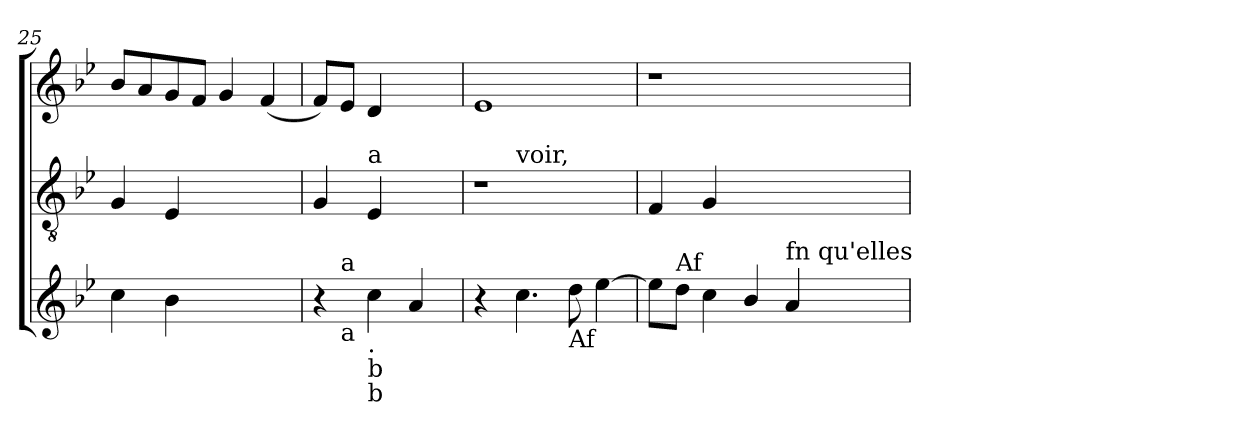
**kern	**kern	**kern
*part3	*part2	*part1
*staff3	*staff2	*staff1
*clefG2	*clefGv2	*clefG2
*ITrd1c2	*	*
*k[b-e-a-d-]	*k[b-e-]	*k[b-e-]
*A-:	*B-:	*B-:
=25	=25	=25
4b-\	4G/	8b-/L
.	.	8a/
4a-\	4E-/	8g/
.	.	8f/J
2ryy	2ryy	4g/
.	.	(<4f/
!!LO:LB:g=z
=26	=26	=26
*^	*	*
4r	8ryy	4G/	8f/L)
!	!LO:TX:a:t=a	!	!
!	!LO:TX:b:t=a	!	!
.	2ryy	.	8e-/J
!	!	!LO:TX:a:t=a	!
!LO:TX:b:t=.	!	!	!
!LO:TX:b:t=b	!	!	!
!LO:TX:b:t=b	!	!	!
4b-\	.	4E-/	4d/
4g/	.	4ryy	4ryy
.	8ryy	.	.
=27	=27	=27	=27
!LO:TX:a:t=voir,	!	!	!
!LO:TX:b:t=voir,	!	!	!
*v	*v	*^	*
4r	1r	4ryy	1e-
!	!	!LO:TX:a:t=voir,	!
4.b-\	.	2.ryy	.
!LO:TX:b:t=Af	!	!	!
8cc\	.	.	.
[>4dd-\	.	.	.
*	*v	*v	*
=28	=28	=28
8dd-\L]	4F/	1r
!LO:TX:a:t=Af	!	!
8cc\J	.	.
4b-\	4G/	.
4a-/	2ryy	.
!LO:TX:a:t=fn    qu'elles	!	!
4g/	.	.
=	=	=
*-	*-	*-
